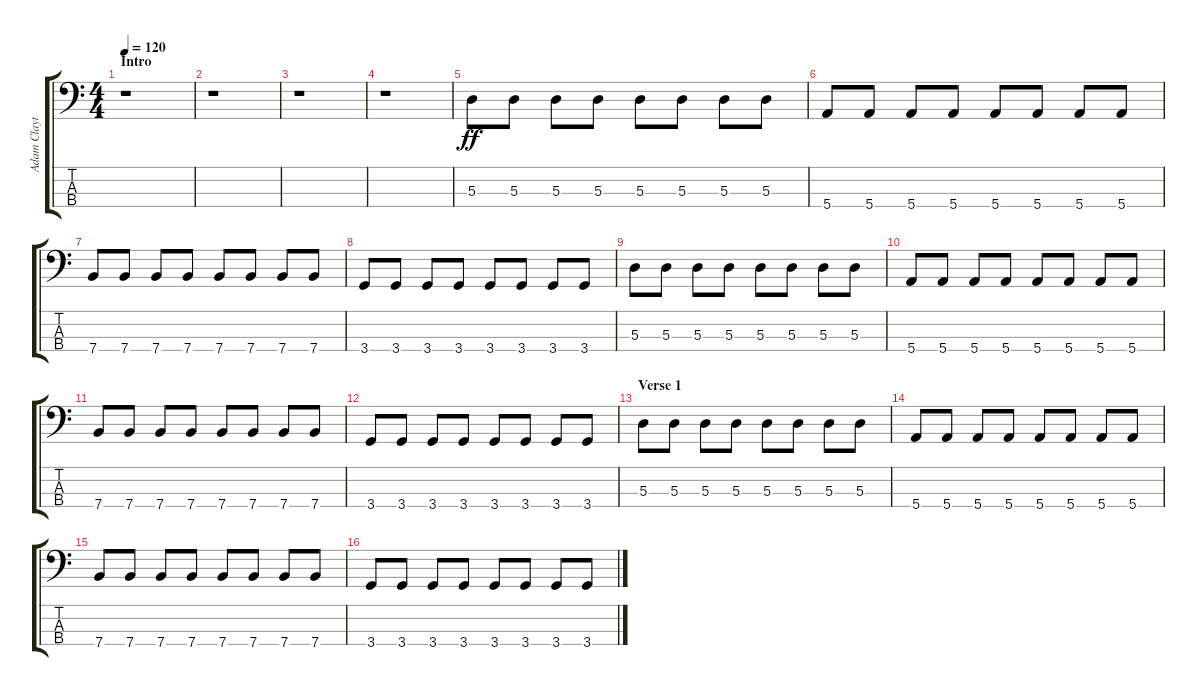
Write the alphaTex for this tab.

\track ("Adam Clayton" "Adam Clayt") {instrument electricbassfinger}
\staff {score tabs}
\tuning (G2 D2 A1 E1) {hide}
\ts (4 4)
\section ("" "Intro")
\tempo 120
\clef f4
\ks c
r.1{dy ff volume 16 instrument electricbassfinger} |
r.1 |
r.1 |
r.1 |
5.3.8 5.3.8 5.3.8 5.3.8 5.3.8 5.3.8 5.3.8 5.3.8 |
5.4.8 5.4.8 5.4.8 5.4.8 5.4.8 5.4.8 5.4.8 5.4.8 |
7.4.8 7.4.8 7.4.8 7.4.8 7.4.8 7.4.8 7.4.8 7.4.8 |
3.4.8 3.4.8 3.4.8 3.4.8 3.4.8 3.4.8 3.4.8 3.4.8 |
5.3.8 5.3.8 5.3.8 5.3.8 5.3.8 5.3.8 5.3.8 5.3.8 |
5.4.8 5.4.8 5.4.8 5.4.8 5.4.8 5.4.8 5.4.8 5.4.8 |
7.4.8 7.4.8 7.4.8 7.4.8 7.4.8 7.4.8 7.4.8 7.4.8 |
3.4.8 3.4.8 3.4.8 3.4.8 3.4.8 3.4.8 3.4.8 3.4.8 |
\section ("" "Verse 1")
5.3.8 5.3.8 5.3.8 5.3.8 5.3.8 5.3.8 5.3.8 5.3.8 |
5.4.8 5.4.8 5.4.8 5.4.8 5.4.8 5.4.8 5.4.8 5.4.8 |
7.4.8 7.4.8 7.4.8 7.4.8 7.4.8 7.4.8 7.4.8 7.4.8 |
3.4.8 3.4.8 3.4.8 3.4.8 3.4.8 3.4.8 3.4.8 3.4.8
